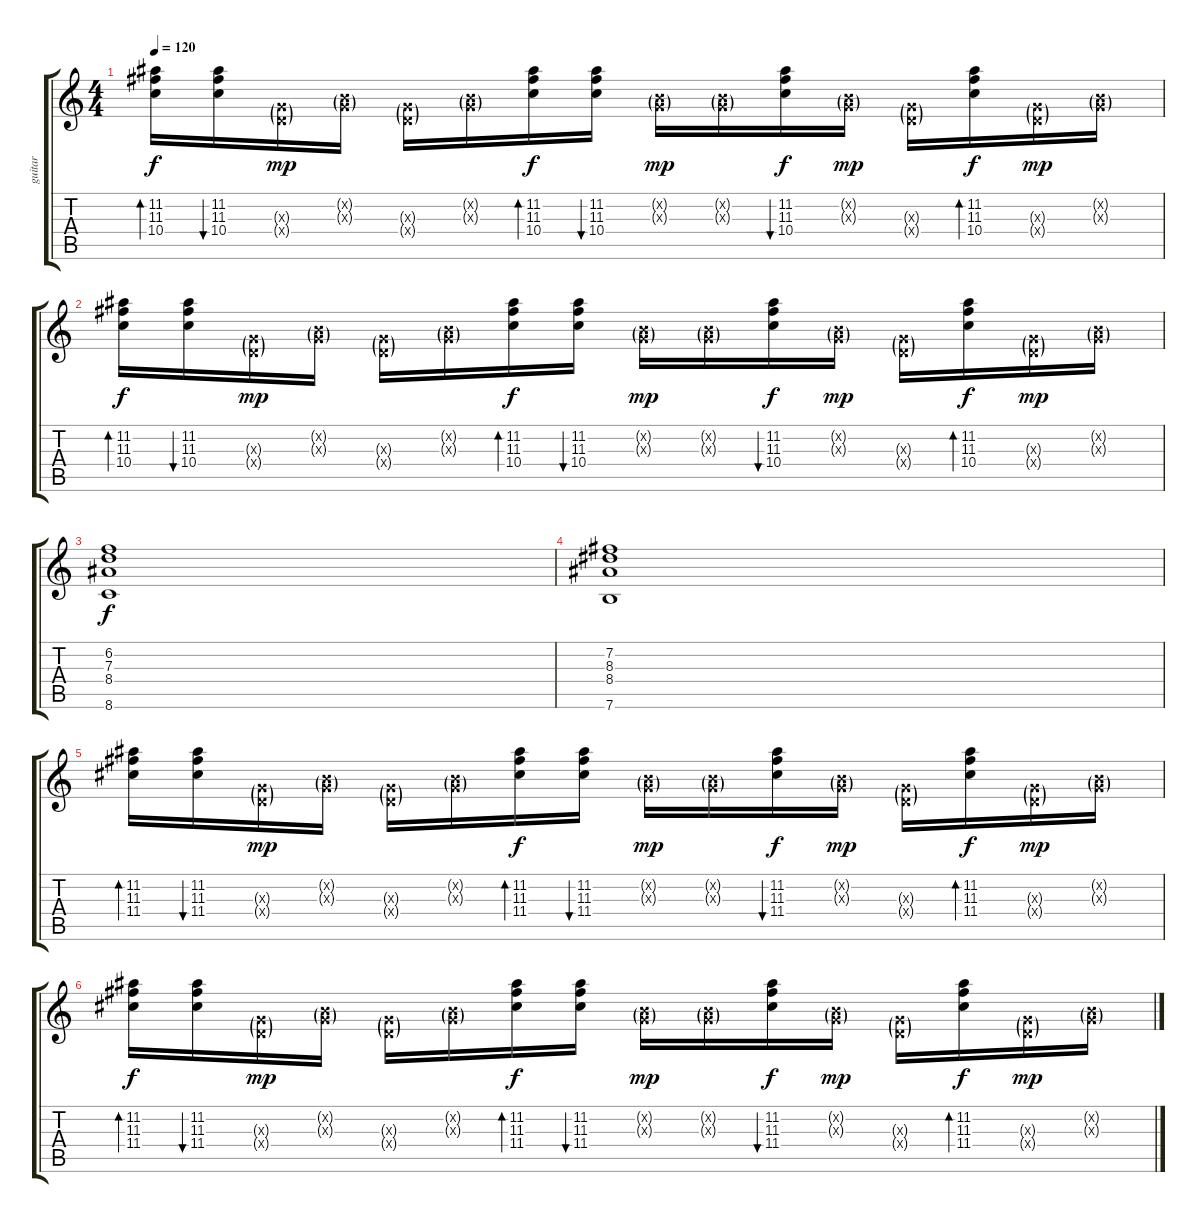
\track ("guitar" "guitar") {instrument electricguitarjazz}
\staff {score tabs}
\tuning (E4 B3 G3 D3 A2 E2) {hide}
\ts (4 4)
\tempo 120
\clef g2
\ks c
(11.2 11.3 10.4).16{bd 60 dy f} (11.2 11.3 10.4).16{bu 60} (0.3{g x} 0.4{g x}).16{dy mp} (0.2{g x} 0.3{g x}).16 (0.3{g x} 0.4{g x}).16 (0.2{g x} 0.3{g x}).16 (11.2 11.3 10.4).16{bd 60 dy f} (11.2 11.3 10.4).16{bu 60} (0.2{g x} 0.3{g x}).16{dy mp} (0.2{g x} 0.3{g x}).16 (11.2 11.3 10.4).16{bu 60 dy f} (0.2{g x} 0.3{g x}).16{dy mp} (0.3{g x} 0.4{g x}).16 (11.2 11.3 10.4).16{bd 120 dy f} (0.3{g x} 0.4{g x}).16{dy mp} (0.2{g x} 0.3{g x}).16 |
(11.2 11.3 10.4).16{bd 60 dy f} (11.2 11.3 10.4).16{bu 60} (0.3{g x} 0.4{g x}).16{dy mp} (0.2{g x} 0.3{g x}).16 (0.3{g x} 0.4{g x}).16 (0.2{g x} 0.3{g x}).16 (11.2 11.3 10.4).16{bd 60 dy f} (11.2 11.3 10.4).16{bu 60} (0.2{g x} 0.3{g x}).16{dy mp} (0.2{g x} 0.3{g x}).16 (11.2 11.3 10.4).16{bu 60 dy f} (0.2{g x} 0.3{g x}).16{dy mp} (0.3{g x} 0.4{g x}).16 (11.2 11.3 10.4).16{bd 120 dy f} (0.3{g x} 0.4{g x}).16{dy mp} (0.2{g x} 0.3{g x}).16 |
(6.2 7.3 8.4 8.6).1{dy f} |
(7.2 8.3 8.4 7.6).1 |
(11.2 11.3 11.4).16{bd 60} (11.2 11.3 11.4).16{bu 60} (0.3{g x} 0.4{g x}).16{dy mp} (0.2{g x} 0.3{g x}).16 (0.3{g x} 0.4{g x}).16 (0.2{g x} 0.3{g x}).16 (11.2 11.3 11.4).16{bd 60 dy f} (11.2 11.3 11.4).16{bu 60} (0.2{g x} 0.3{g x}).16{dy mp} (0.2{g x} 0.3{g x}).16 (11.2 11.3 11.4).16{bu 60 dy f} (0.2{g x} 0.3{g x}).16{dy mp} (0.3{g x} 0.4{g x}).16 (11.2 11.3 11.4).16{bd 120 dy f} (0.3{g x} 0.4{g x}).16{dy mp} (0.2{g x} 0.3{g x}).16 |
(11.2 11.3 11.4).16{bd 60 dy f} (11.2 11.3 11.4).16{bu 60} (0.3{g x} 0.4{g x}).16{dy mp} (0.2{g x} 0.3{g x}).16 (0.3{g x} 0.4{g x}).16 (0.2{g x} 0.3{g x}).16 (11.2 11.3 11.4).16{bd 60 dy f} (11.2 11.3 11.4).16{bu 60} (0.2{g x} 0.3{g x}).16{dy mp} (0.2{g x} 0.3{g x}).16 (11.2 11.3 11.4).16{bu 60 dy f} (0.2{g x} 0.3{g x}).16{dy mp} (0.3{g x} 0.4{g x}).16 (11.2 11.3 11.4).16{bd 120 dy f} (0.3{g x} 0.4{g x}).16{dy mp} (0.2{g x} 0.3{g x}).16
